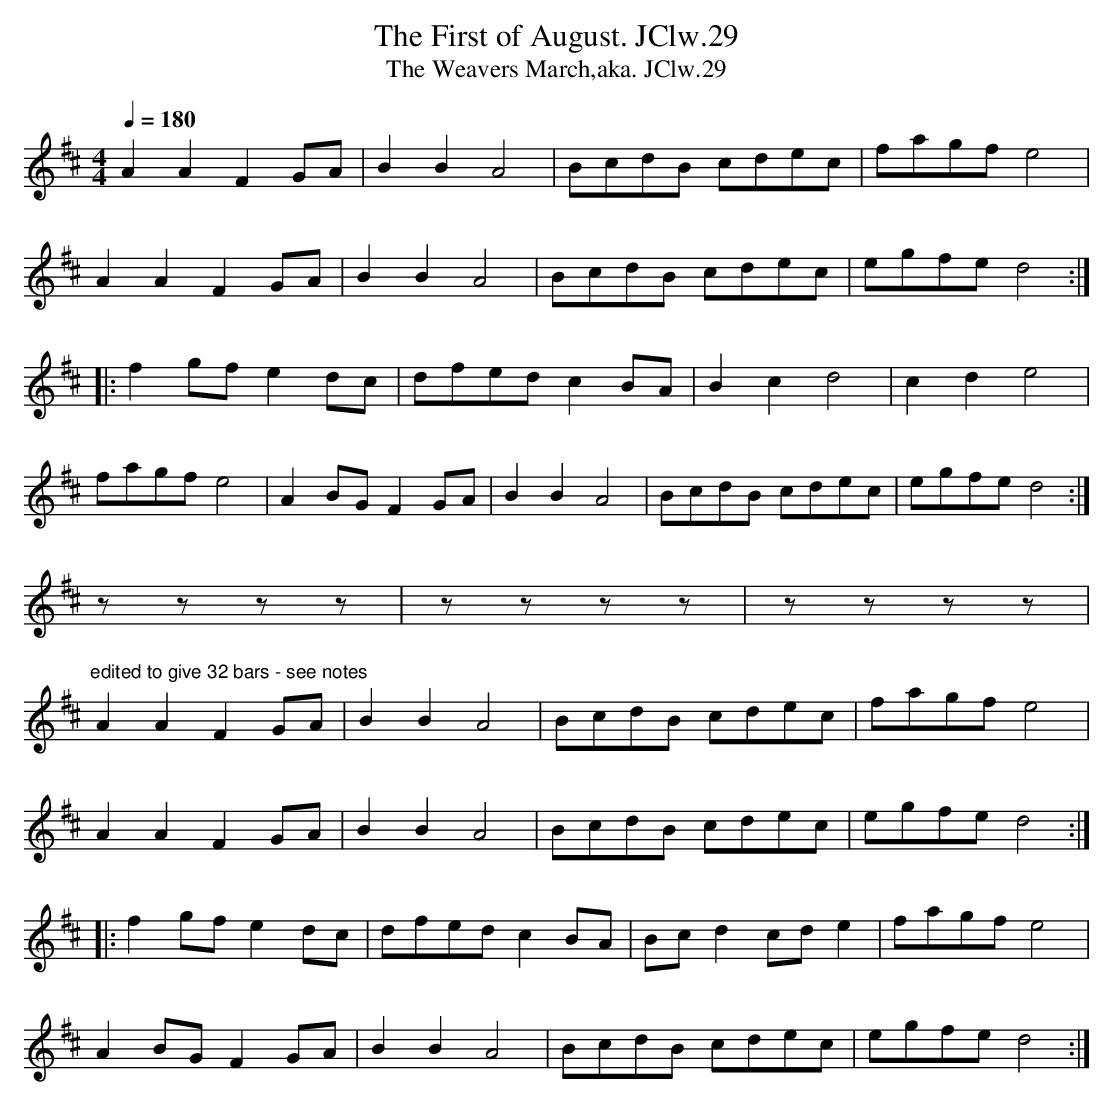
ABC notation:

X:1
T:First of August. JClw.29, The
T:Weavers March,aka. JClw.29, The
M:4/4
L:1/8
Q:1/4=180
K:D
A2A2F2GA|B2B2A4|BcdB cdec|fagfe4|
A2A2F2GA|B2B2A4|BcdB cdec|egfed4:|
|:f2gfe2dc|dfed c2BA|B2c2d4|c2d2e4|
fagfe4|A2BGF2GA|B2B2A4|BcdB cdec|egfe d4:|
zzzz|zzzz|zzzz|
"edited to give 32 bars - see notes"
A2A2F2GA|B2B2A4|BcdB cdec|fagfe4|
A2A2F2GA|B2B2A4|BcdB cdec|egfed4:|
|:f2gfe2dc|dfed c2BA|Bcd2 cde2|fagfe4|
A2BGF2GA|B2B2A4|BcdB cdec|egfe d4:|
